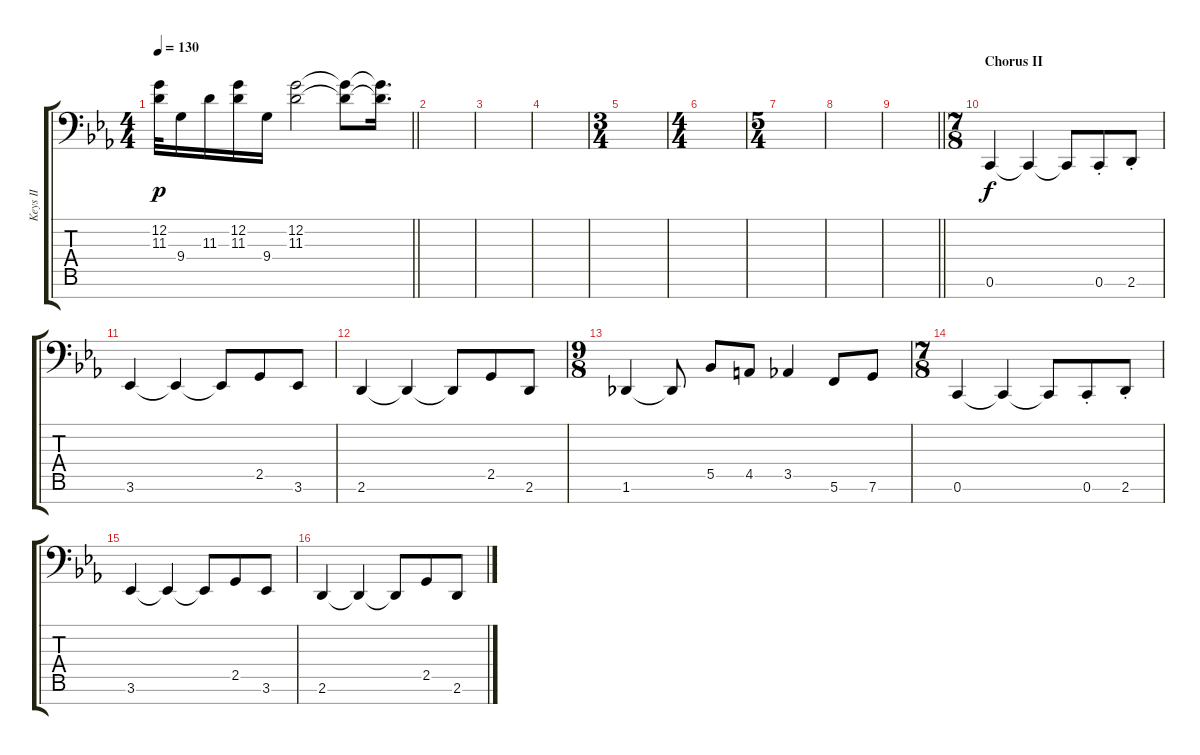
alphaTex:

\track ("Keys II" "Keys II") {instrument stringensemble1}
\staff {score tabs}
\tuning (C4 G3 Eb3 Bb2 F2 C2 G1) {hide}
\ts (4 4)
\tempo 130
\clef f4
\barLineRight lightlight
\ks cminor
(12.2{t} 11.3{t}).32{dy p} 9.4.16 11.3.16 (12.2 11.3).16 9.4.16 (12.2 11.3).2 (12.2{t} 11.3{t}).8 (12.2{t} 11.3{t}).16{d} |
|
|
|
\ts (3 4)
|
\ts (4 4)
|
\ts (5 4)
|
|
\barLineRight lightlight
|
\ts (7 8)
\section ("" "Chorus II")
0.6.4{dy f volume 9 balance 8 instrument lead1square} 0.6{t}.4 0.6{t}.8 0.6{st}.8 2.6{st}.8 |
3.6.4 3.6{t}.4 3.6{t}.8 2.5.8 3.6.8 |
2.6.4 2.6{t}.4 2.6{t}.8 2.5.8 2.6.8 |
\ts (9 8)
1.6.4 1.6{t}.8 5.5.8 4.5.8 3.5.4 5.6.8 7.6.8 |
\ts (7 8)
0.6.4 0.6{t}.4 0.6{t}.8 0.6{st}.8 2.6{st}.8 |
3.6.4 3.6{t}.4 3.6{t}.8 2.5.8 3.6.8 |
2.6.4 2.6{t}.4 2.6{t}.8 2.5.8 2.6.8
